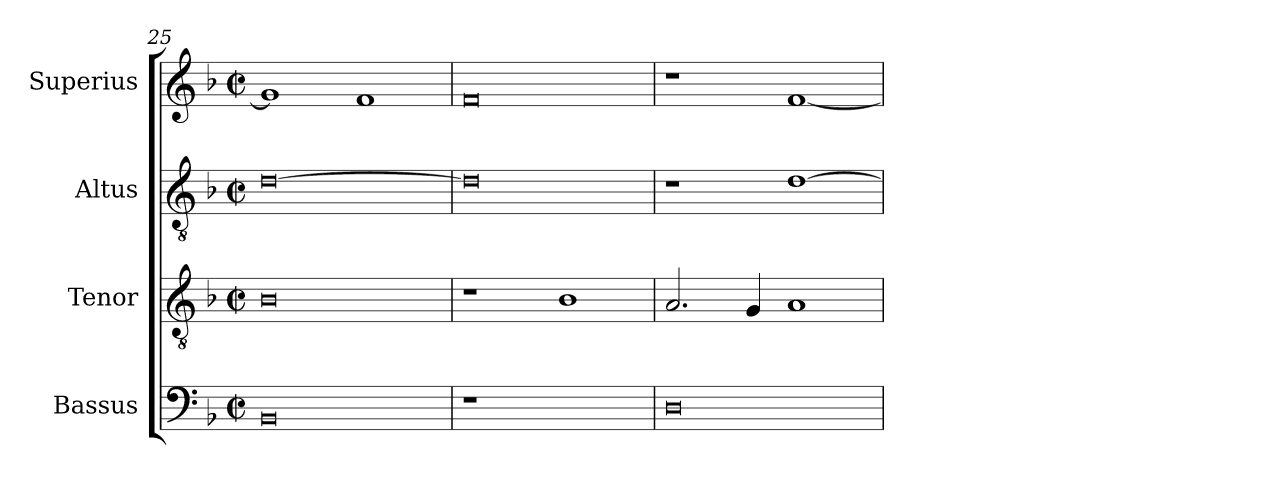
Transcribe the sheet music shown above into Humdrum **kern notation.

**kern	**kern	**kern	**kern
*part4	*part3	*part2	*part1
*staff4	*staff3	*staff2	*staff1
*I"Bassus	*I"Tenor	*I"Altus	*I"Superius
*I'B.	*I'T.	*	*I'S.
*clefF4	*clefGv2	*clefGv2	*clefG2
*	*ITrd7c12	*ITrd7c12	*
*k[b-]	*k[b-]	*k[b-]	*k[b-]
*F:	*F:	*F:	*F:
*M2/2	*M2/2	*M2/2	*M2/2
*met(c|)	*met(c|)	*met(c|)	*met(c|)
=25	=25	=25	=25
0BB-i	0BB-i	[>0Di	1gi]
.	.	.	1fi
=26	=26	=26	=26
!LO:N:vis=1	!	!	!
1r	1r	0Di]	0fi
1ryy	1BB-i	.	.
!!LO:LB:g=z
=27	=27	=27	=27
0Di	2.AAi/	1r	1r
.	4GGi/	.	.
.	1AAi	[>1Di	[<1fi
=	=	=	=
*-	*-	*-	*-
